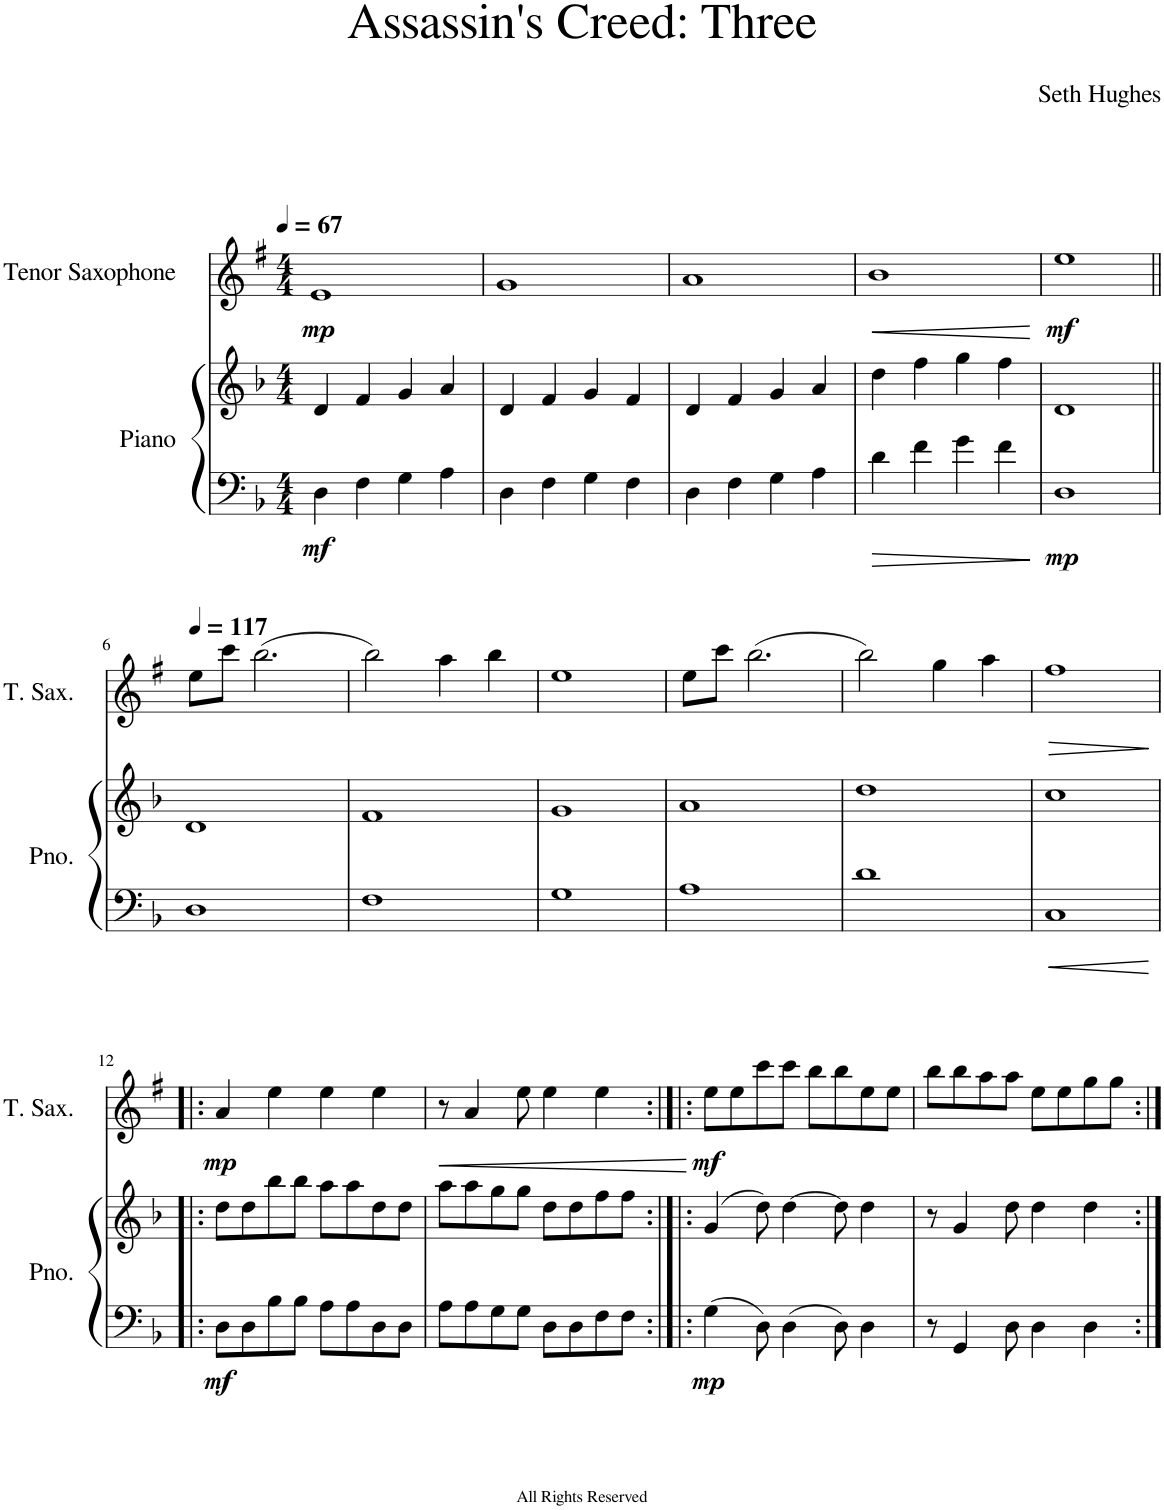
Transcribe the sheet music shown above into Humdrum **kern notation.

**kern	**kern	**dynam	**kern	**dynam
*part2	*part2	*part2	*part1	*part1
*staff3	*staff2	*staff2/3	*staff1	*staff1
*I"Piano	*	*	*I"Tenor Saxophone	*
*I'Pno.	*	*	*I'T. Sax.	*
*clefF4	*clefG2	*	*clefG2	*
*	*	*	*Trd8c14	*
*k[b-]	*k[b-]	*	*k[f#]	*
*M4/4	*M4/4	*	*M4/4	*
*MM67	*MM67	*	*MM67	*
=1	=1	=1	=1	=1
!	!	!LO:DY:b=2	!	!LO:DY:b
4D\	4d/	mf	1e	mp
4F\	4f/	.	.	.
4G\	4g/	.	.	.
4A\	4a/	.	.	.
=2	=2	=2	=2	=2
4D\	4d/	.	1g	.
4F\	4f/	.	.	.
4G\	4g/	.	.	.
4F\	4f/	.	.	.
=3	=3	=3	=3	=3
4D\	4d/	.	1a	.
4F\	4f/	.	.	.
4G\	4g/	.	.	.
4A\	4a/	.	.	.
=4	=4	=4	=4	=4
!	!	!	!	!LO:HP:b
4d\	4dd\	.	1b	<
4f\	4ff\	.	.	.
4g\	4gg\	.	.	.
4f\	4ff\	.	.	.
.	.	.	.	[
=5	=5	=5	=5	=5
!	!	!LO:DY:b=2	!	!LO:DY:b
1D	1d	mp	1ee	mf
!!LO:LB:g=z
=6||	=6||	=6||	=6||	=6||
*	*	*	*MM117	*
1D	1d	.	8ee\L	.
.	.	.	8ccc\J	.
.	.	.	(2.bb\	.
=7	=7	=7	=7	=7
1F	1f	.	2bb\)	.
.	.	.	4aa\	.
.	.	.	4bb\	.
=8	=8	=8	=8	=8
1G	1g	.	1ee	.
=9	=9	=9	=9	=9
1A	1a	.	8ee\L	.
.	.	.	8ccc\J	.
.	.	.	(2.bb\	.
=10	=10	=10	=10	=10
1d	1dd	.	2bb\)	.
.	.	.	4gg\	.
.	.	.	4aa\	.
=11	=11	=11	=11	=11
!	!	!	!	!LO:HP:b
1C	1cc	.	1ff#	>
.	.	.	.	]
!!LO:LB:g=z
=12!|:	=12!|:	=12!|:	=12!|:	=12!|:
!	!	!LO:DY:b=2	!	!LO:DY:b
8D\L	8dd\L	mf	4a/	mp
8D\	8dd\	.	.	.
8B-\	8bb-\	.	4ee\	.
8B-\J	8bb-\J	.	.	.
8A\L	8aa\L	.	4ee\	.
8A\	8aa\	.	.	.
8D\	8dd\	.	4ee\	.
8D\J	8dd\J	.	.	.
=13	=13	=13	=13	=13
!	!	!	!	!LO:HP:b
8A\L	8aa\L	.	8r	<
8A\	8aa\	.	4a/	.
8G\	8gg\	.	.	.
8G\J	8gg\J	.	8ee\	.
8D\L	8dd\L	.	4ee\	.
8D\	8dd\	.	.	.
8F\	8ff\	.	4ee\	.
8F\J	8ff\J	.	.	.
.	.	.	.	[
=14:|!|:	=14:|!|:	=14:|!|:	=14:|!|:	=14:|!|:
!	!	!LO:DY:b=2	!	!LO:DY:b
4G\	(4g/	mp	8ee\L	mf
.	.	.	8ee\	.
8D\	8dd\)	.	8ccc\	.
4D\	[4dd\	.	8ccc\J	.
.	.	.	8bb\L	.
8D\	8dd\]	.	8bb\	.
4D\	4dd\	.	8ee\	.
.	.	.	8ee\J	.
=15	=15	=15	=15	=15
8r	8r	.	8bb\L	.
4GG/	4g/	.	8bb\	.
.	.	.	8aa\	.
8D\	8dd\	.	8aa\J	.
4D\	4dd\	.	8ee\L	.
.	.	.	8ee\	.
4D\	4dd\	.	8gg\	.
.	.	.	8gg\J	.
=:|!	=:|!	=:|!	=:|!	=:|!
*-	*-	*-	*-	*-
